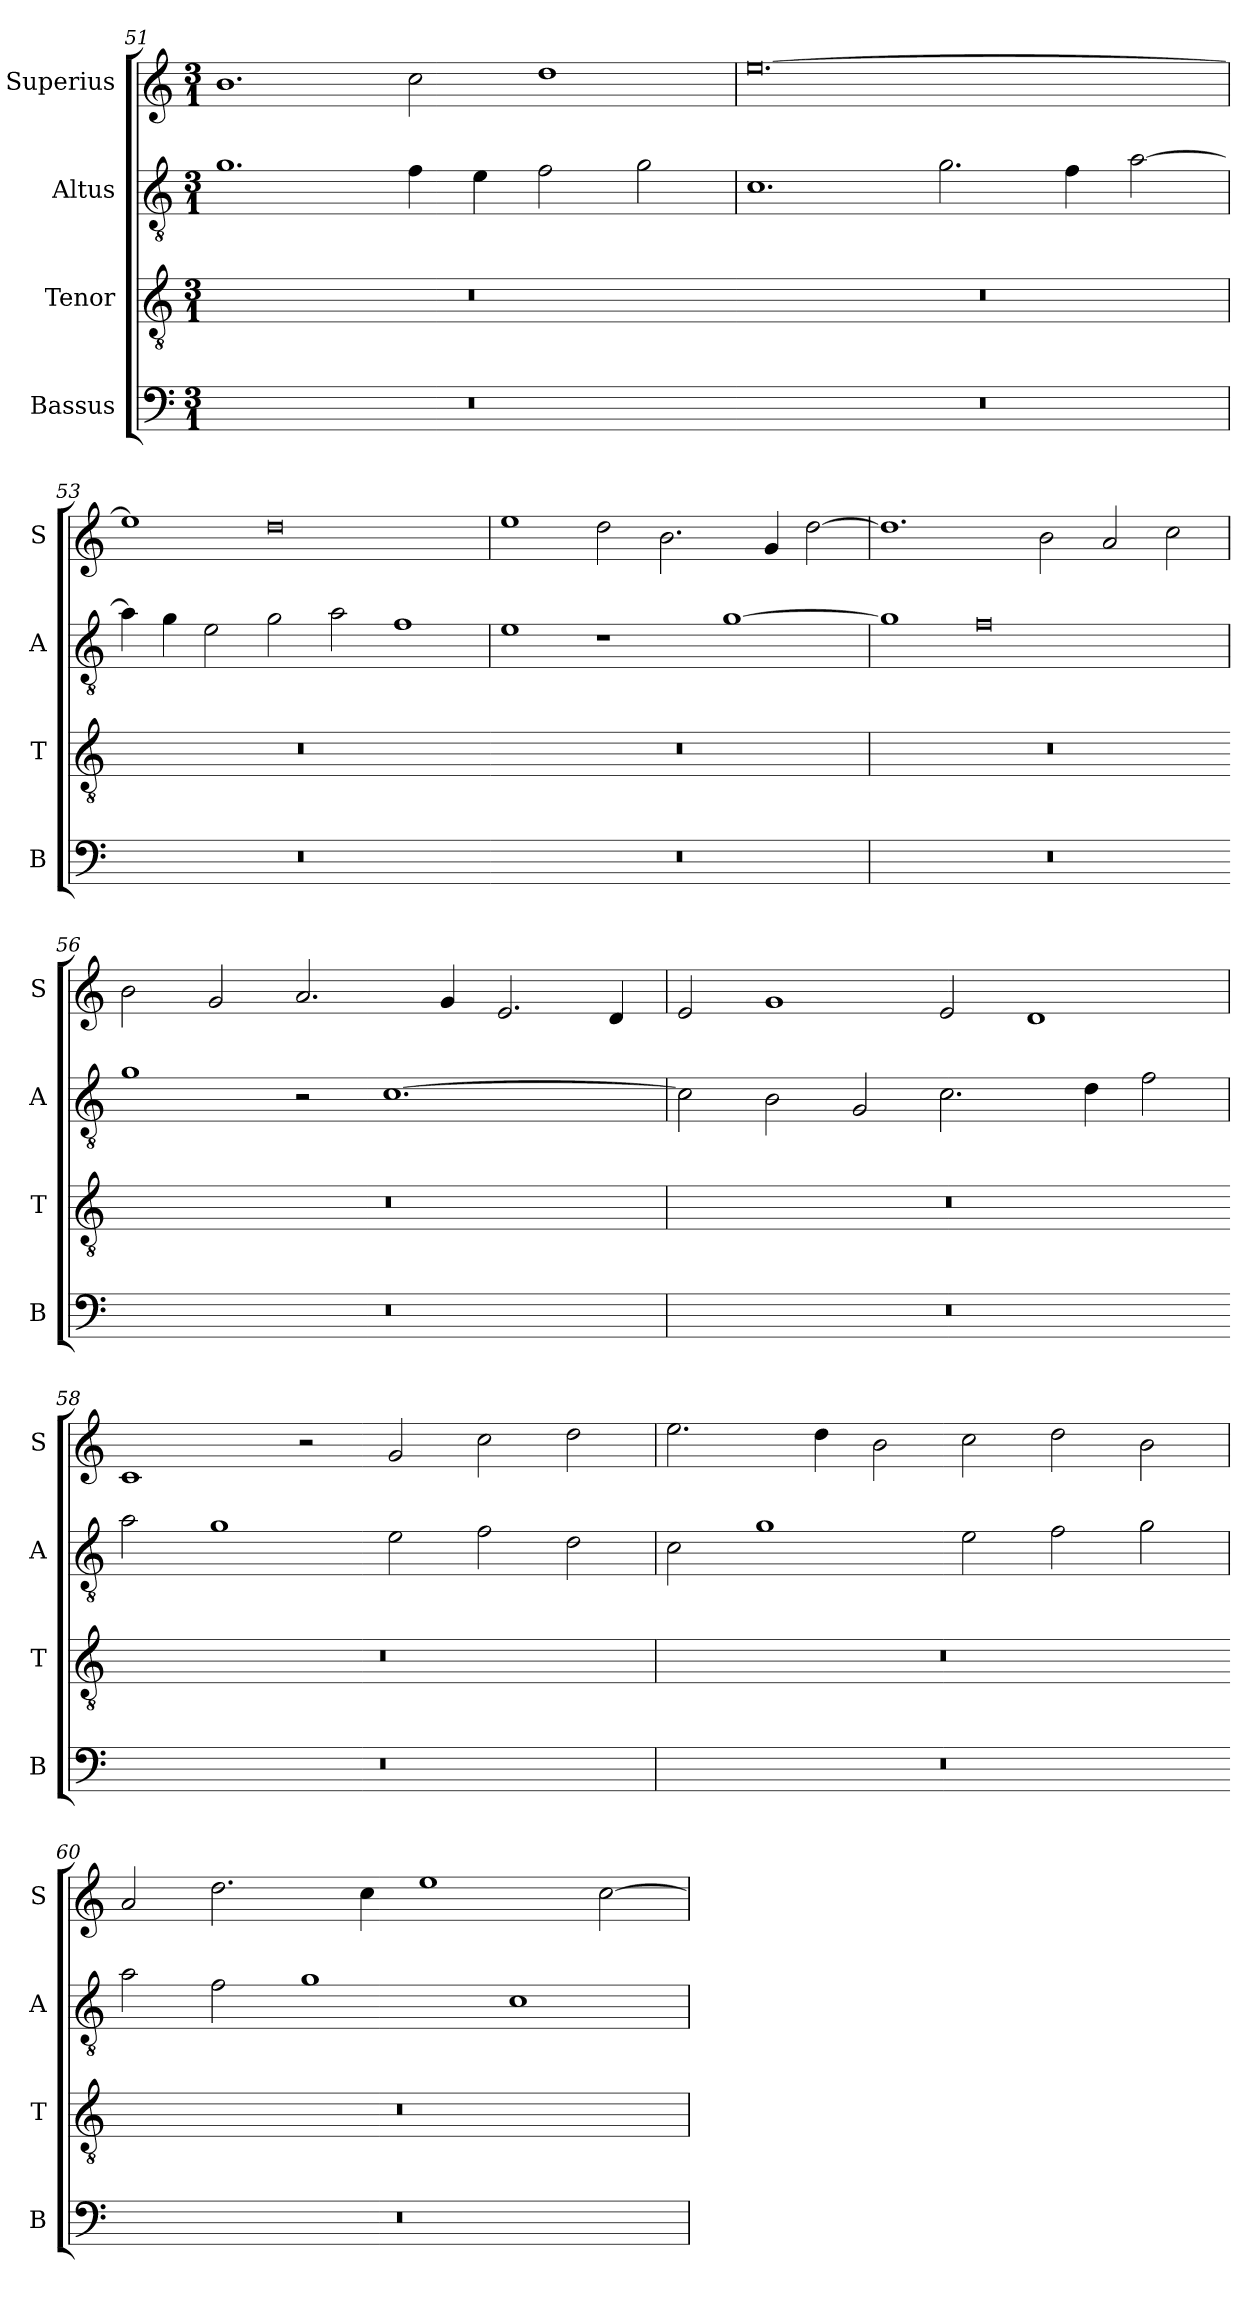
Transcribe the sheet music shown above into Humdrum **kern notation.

**kern	**kern	**kern	**kern
*part4	*part3	*part2	*part1
*staff4	*staff3	*staff2	*staff1
*I"Bassus	*I"Tenor	*I"Altus	*I"Superius
*I'B	*I'T	*I'A	*I'S
*clefF4	*clefGv2	*clefGv2	*clefG2
*k[]	*k[]	*k[]	*k[]
*M3/1	*M3/1	*M3/1	*M3/1
=51	=51	=51	=51
!	!LO:N:vis=1.	!	!
0.r	0.r	1.g	1.b
.	.	4f\	2cc\
.	.	4e\	.
.	.	2f\	1dd
.	.	2g\	.
=52	=52-	=52	=52
!	!LO:N:vis=1.	!	!
0.r	0.r	1.c	[0.ee
.	.	2.g\	.
.	.	4f\	.
.	.	[2a\	.
=53	=53	=53	=53
!	!LO:N:vis=1.	!	!
0.r	0.r	4a\]	1ee]
.	.	4g\	.
.	.	2e\	.
.	.	2g\	0dd
.	.	2a\	.
.	.	1f	.
=54	=54-	=54	=54
!	!LO:N:vis=1.	!	!
0.r	0.r	1e	1ee
.	.	1r	2dd\
.	.	.	2.b\
.	.	[1g	.
.	.	.	4g/
.	.	.	[2dd\
=55	=55	=55	=55
!	!LO:N:vis=1.	!	!
0.r	0.r	1g]	1.dd]
.	.	0f	.
.	.	.	2b\
.	.	.	2a/
.	.	.	2cc\
=56	=56-	=56	=56
!	!LO:N:vis=1.	!	!
0.r	0.r	1g	2b\
.	.	.	2g/
.	.	2r	2.a/
.	.	[1.c	.
.	.	.	4g/
.	.	.	2.e/
.	.	.	4d/
=57	=57	=57	=57
!	!LO:N:vis=1.	!	!
0.r	0.r	2c\]	2e/
.	.	2B\	1g
.	.	2G/	.
.	.	2.c\	2e/
.	.	.	1d
.	.	4d\	.
.	.	2f\	.
=58	=58-	=58	=58
!	!LO:N:vis=1.	!	!
0.r	0.r	2a\	1c
.	.	1g	.
.	.	.	2r
.	.	2e\	2g/
.	.	2f\	2cc\
.	.	2d\	2dd\
=59	=59	=59	=59
!	!LO:N:vis=1.	!	!
0.r	0.r	2c\	2.ee\
.	.	1g	.
.	.	.	4dd\
.	.	.	2b\
.	.	2e\	2cc\
.	.	2f\	2dd\
.	.	2g\	2b\
=60	=60-	=60	=60
!	!LO:N:vis=1.	!	!
0.r	0.r	2a\	2a/
.	.	2f\	2.dd\
.	.	1g	.
.	.	.	4cc\
.	.	.	1ee
.	.	1c	.
.	.	.	[2cc\
=	=	=	=
*-	*-	*-	*-
